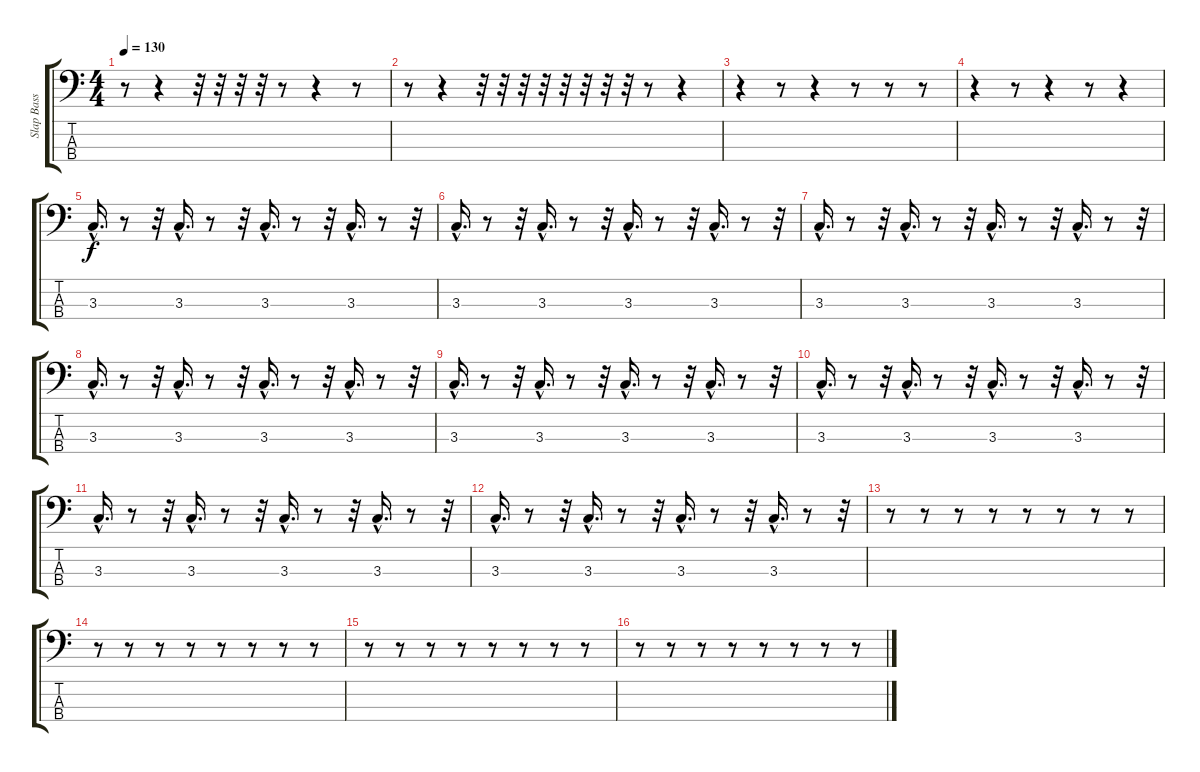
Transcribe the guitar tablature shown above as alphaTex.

\track ("Slap Bass" "Slap Bass") {instrument slapbass1}
\staff {score tabs}
\tuning (G2 D2 A1 E1) {hide}
\ts (4 4)
\tempo 130
\clef f4
\ks c
r.8{dy f} r.4 r.32 r.32 r.32 r.32 r.8 r.4 r.8 |
r.8 r.4 r.32 r.32 r.32 r.32 r.32 r.32 r.32 r.32 r.8 r.4 |
r.4 r.8 r.4 r.8 r.8 r.8 |
r.4 r.8 r.4 r.8 r.4 |
3.3{hac}.16{d} r.8 r.32 3.3{hac}.16{d} r.8 r.32 3.3{hac}.16{d} r.8 r.32 3.3{hac}.16{d} r.8 r.32 |
3.3{hac}.16{d} r.8 r.32 3.3{hac}.16{d} r.8 r.32 3.3{hac}.16{d} r.8 r.32 3.3{hac}.16{d} r.8 r.32 |
3.3{hac}.16{d} r.8 r.32 3.3{hac}.16{d} r.8 r.32 3.3{hac}.16{d} r.8 r.32 3.3{hac}.16{d} r.8 r.32 |
3.3{hac}.16{d} r.8 r.32 3.3{hac}.16{d} r.8 r.32 3.3{hac}.16{d} r.8 r.32 3.3{hac}.16{d} r.8 r.32 |
3.3{hac}.16{d} r.8 r.32 3.3{hac}.16{d} r.8 r.32 3.3{hac}.16{d} r.8 r.32 3.3{hac}.16{d} r.8 r.32 |
3.3{hac}.16{d} r.8 r.32 3.3{hac}.16{d} r.8 r.32 3.3{hac}.16{d} r.8 r.32 3.3{hac}.16{d} r.8 r.32 |
3.3{hac}.16{d} r.8 r.32 3.3{hac}.16{d} r.8 r.32 3.3{hac}.16{d} r.8 r.32 3.3{hac}.16{d} r.8 r.32 |
3.3{hac}.16{d} r.8 r.32 3.3{hac}.16{d} r.8 r.32 3.3{hac}.16{d} r.8 r.32 3.3{hac}.16{d} r.8 r.32 |
r.8 r.8 r.8 r.8 r.8 r.8 r.8 r.8 |
r.8 r.8 r.8 r.8 r.8 r.8 r.8 r.8 |
r.8 r.8 r.8 r.8 r.8 r.8 r.8 r.8 |
r.8 r.8 r.8 r.8 r.8 r.8 r.8 r.8
